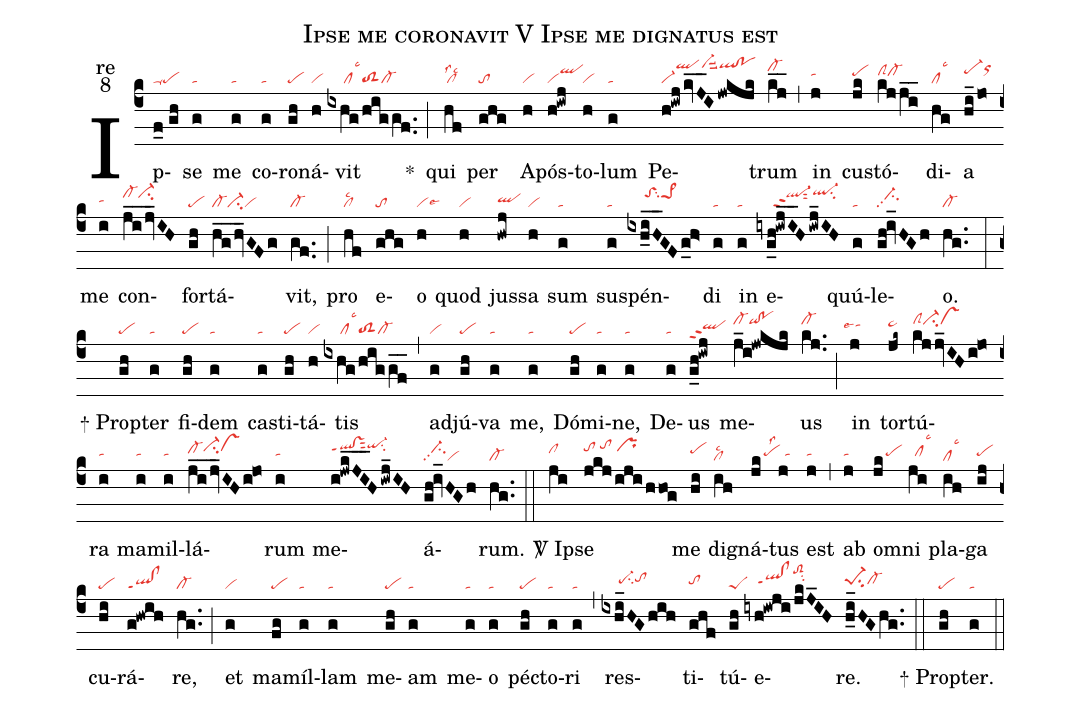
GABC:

name:Ipse me coronavit V Ipse me dignatus est;
office-part:re;
mode:8;
nabc-lines:1;
%%
(c4) Ip(f_0//gh|peppu1)se(g|ta) me(g|ta) co(g|ta)ro(gh|pe)ná(h|vi)vit(ixhg/higgf..|/////cllsc3toS2cl-) <sp>*</sp>(;) qui(hf|cllss2lsc2) per(ghg|to) A(h|vi)pós(h!iwj|viqlhj)to(h|vi)lum(g|ta) Pe(h!iwj/kvJ__I/jwkjk|vi-qlhlvi-hlsuu2qlhl!pohl)trum(kj__|cl-hk) (,) in(j|tahi) cus(jk|pehi)tó(kjji__|clShicl-hi)di(hg|cllsc3)a(hi_/jo|pe-hjorhk) me(i|tahh) con(ji__/jv_IH|cl-hjci-hj)for(gh|pe)tá(hg__/hv_GFg|cl-ci-vi)vit,(gf..|cl-) (;) pro(hf|cllsc2) e(ghg|to)o(h|vilse6) quod(h|vi) jus(hwj|qlhh)sa(h|vi) sum(g|ta) sus(g|ta)pén(ixh_iH__GFg_h>|/////toShjsu2pe>1hj)di(g|ta) in(g|ta) e(iyg_h!iwjI__H/iwj_IH|/////ql-hjppt2sut2ql-hksu2)quú(g|ta)le(gh!iv_HGh|//ci-hipp2)o.(hg..|cl-) (:)

<sp>+</sp> Prop(gh|pe)ter(g|ta) fi(gh|pe)dem(g|ta) cas(g|ta)ti(gh|pe)tá(h|vi)tis(ixhg/higgf__|/////cllsc3toS2cl-) (,) ad(g|vi)jú(gh|pe)va(g|ta) me,(g|ta) Dó(gh|pe)mi(g|ta)ne,(g|ta) De(g|ta)us(g_h!iwj|qlhhppt2) me(j_i!jwkjk|cl-hjqihj!pohj)us(kj..|cl-hj) (;) in(j|``tahilse4) tor(jk~|pe~hi)tú(kjjv_IHi@jo|clShjci-hjvshj)ra(i|tahh) ma(i|tahh)mil(i|tahh)lá(ji__/jv_IHi@jo|cl-hici-hjvshj)rum(i|tahh) me(i!jwkJI___H/iwj_IH|qlhj!vshjppt1sut2qi-hksu2)á(gh!iv_HGh|//ci-hipp2vi)rum.(hg..|cl-) (::)

<sp>V/</sp> Ip(ji|clhi)se(jkj/iji/hhog|tohj/tohk/prhj) me(hi|pehi) dig(ih|cllsc2)ná(jk|////pehhlss2)tus(j|//tahh) est(j|tahh) (,) ab(j|tahh) om(jk|////pehh)ni(ji|//clhhlsc3) pla(ih|cllsc3)ga(ij|pehh) cu(hi|pe)rá(g!hwih|ql!clppt1)re,(hg..|cl-) (;) et(g|vi) ma(fg|pe)míl(g|ta)lam(g|ta) me(gh|pe)am(g|ta) me(g|ta)o(g|ta) péc(gh|pe)to(g|ta)ri(g|ta) (,) res(ixhi_HGhih|/////pe-hhsu2tohi)ti(ghf|tohh)tú(gh|peS)e(iyh!iwji/jkJ_IH|////qlhh!clhhppt1toS2hlsu2)re.(h_i_HGhg..|pe-1hhsu2cl-hh) (::)

<sp>+</sp> Prop(gh|pe)ter.(g|ta) (::)
